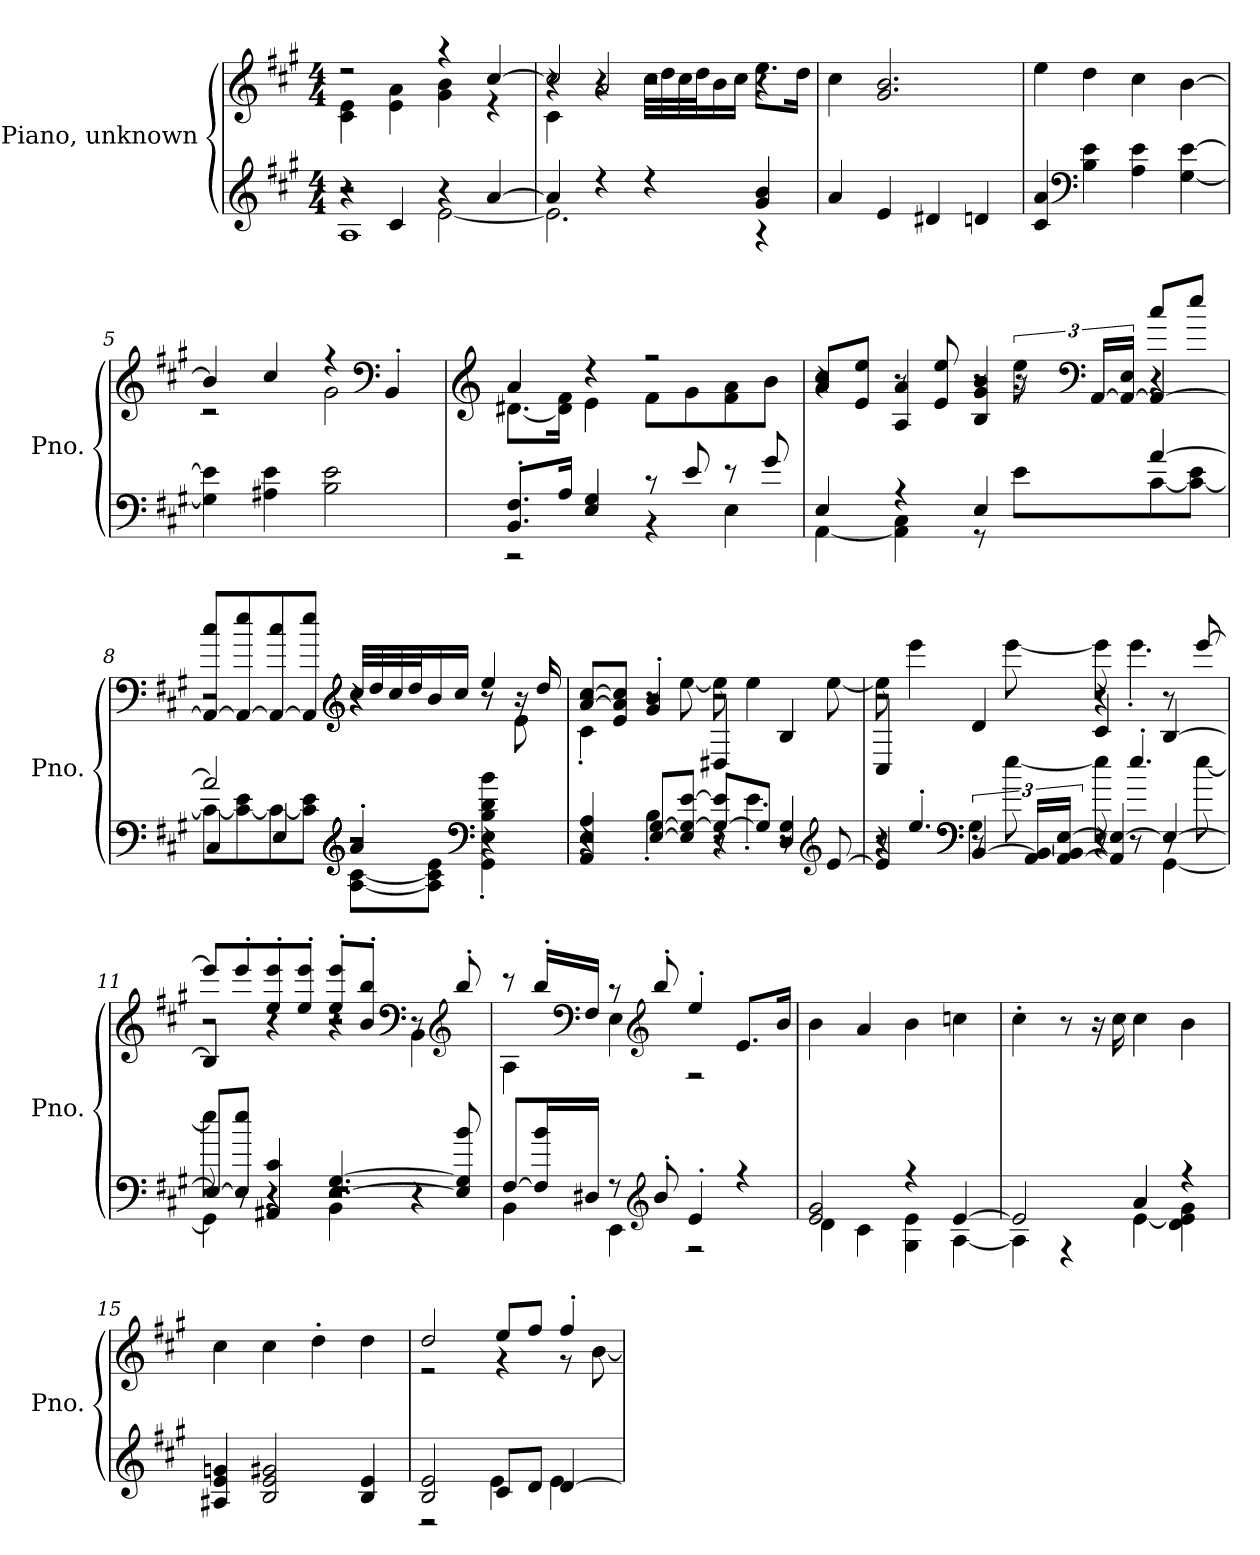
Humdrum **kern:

**kern	**kern
*part1	*part1
*staff2	*staff1
*I"Piano, unknown	*
*I'Pno.	*
*clefG2	*clefG2
*k[f#c#g#]	*k[f#c#g#]
*M4/4	*M4/4
*MM120	*MM120
=1	=1
*^	*^
*	*^	*	*
4r	2r	1A	2r	4c#\ 4e\
4c#/	.	.	.	4e\ 4a\
4r	[2e\	.	4r	4g#\ 4b\
[4a/	.	.	[4cc#/	4r
*	*v	*v	*	*
=2	=2	=2	=2
*	*	*	*^
4a/]	2.e\]	2cc#/]	4c#\	4r
4r	.	.	4r	2a/
4r	.	2r	32cc#\LLL	.
.	.	.	32dd\	.
.	.	.	32cc#\	.
.	.	.	32dd\J	.
.	.	.	16b\	.
.	.	.	16cc#\JJ	.
4g#/ 4b/	4r	.	8.ee\L	4r
.	.	.	16dd\Jk	.
*v	*v	*	*	*
*	*v	*v	*v
=3	=3
4a/	4cc#\
4e/	2.g#/ 2.b/
4d#X/	.
4dn/	.
=4	=4
4c#/ 4a/	4ee\
*clefF4	*
4B\ 4e\	4dd\
4A\ 4e\	4cc#\
[4G#\ [4e\	[4b\
=5	=5
*	*^
4G#\] 4e\]	4b/]	2r
4A#X\ 4e\	4cc#/	.
2B\ 2e\	4r	2g#\
*	*clefF4	*
.	4BB'/	.
!!LO:LB:g=z	!!
=6	=6	=6
*	*clefG2	*
*^	*	*
8.BB/' 8.F#/'L	2r	4a/	[8.d#X\L
16A/Jk	.	.	16d#\] 16f#\Jk
4E/ 4G#/	.	4r	4e\
8r	4r	2r	8f#\L
8e/	.	.	8g#\
8r	4E\	.	8f#\ 8a\
8g#/	.	.	8b\J
=7	=7	=7	=7
*	*	*	*^
4E/	[4AA\	8a/ 8cc#/L	2r	4r
.	.	8e/ 8ee/J	.	.
4r	4AA\] 4C#\	8r	.	4A/ 4a/
.	.	8e/ 8ee/	.	.
4E/	8r	8r	8r	4B/ 4g#/ 4b/
.	8e\L	24r	8ee\	.
*	*	*clefF4	*	*
.	.	[24AA/LL	.	.
.	.	24AA/_ 24E/JJ	.	.
[4a/	[8c#\	4AA/_	4r	8cc#/L
.	8c#\_ 8e\J	.	.	8ee/J
=8	=8	=8	=8	=8
*	*^	*	*	*
2a/]	8c#\L_	4C#/	8AA/_ 8cc#/L	2r	2r
.	8c#\_ 8e\	.	8AA/_ 8ee/	.	.
.	8c#\_	4E/	8AA/_ 8cc#/	.	.
.	8c#\] 8e\J	.	8AA/] 8ee/J	.	.
*clefG2	*	*	*clefG2	*	*
4a'/	[8A\ [8c#\L	2r	32cc#/LLL	4r	4r
.	.	.	32dd/	.	.
.	.	.	32cc#/	.	.
.	.	.	32dd/J	.	.
.	8A\] 8c#\] 8e\J	.	16b/	.	.
.	.	.	16cc#/JJ	.	.
*clefF4	*	*	*	*	*
4r	4GG#\' 4E\' 4B\' 4d\' 4b\'	.	8r	8r	4ee/
.	.	.	16r	8e\	.
.	.	.	16dd/	.	.
!!LO:LB:g=z	!!	!!
=9	=9	=9	=9	=9	=9
2r	4r	4AA/ 4E/ 4A/	[8a/ [8cc#/L	4c#'\	2r
.	.	.	8e/ 8a/] 8cc#/]J	.	.
.	4B'\	[8E/ [8G#/L	4g#/' 4b/'	8r	.
.	.	8E/] 8G#/_ [8e/J	.	[8ee\	.
4r	8r	8G#/_ 8e/]L	2r	8ee\]	4D#X/
.	4.e'\	8G#/J]	.	4ee\	.
4D/ 4G#/	.	8r	.	.	4B/
*clefG2	*	*	*	*	*
.	.	[8e/	.	[8ee\	.
=10	=10	=10	=10	=10	=10
*	*	*^	*	*	*
8r	4r	4e/]	4r	2r	8ee\]	4C#/
4.ee'/	.	.	.	.	4eee\	.
*clefF4	*	*	*	*	*	*
.	8r	[6BB/	4G#\	.	.	4d/
.	[8ee\	.	.	.	[8eee\	.
.	.	[24AA/ 24BB/_LL	.	.	.	.
.	.	24AA/_ 24BB/] [24E/JJ	.	.	.	.
8r	8ee\]	4AA/] 4E/_	4r	4r	8eee\]	4c#/
4.ee'/	8r	.	.	.	4.eee'\	.
.	8r	4E/_	[4GG#\	8r	.	[4B/
.	[8ee\	.	.	[8eee/	.	.
!!LO:LB:g=z	!!	!!
=11	=11	=11	=11	=11	=11	=11
1r	8ee\]	8E/L_	4GG#\]	8eee/L]	2r	4B/]
.	8r	8E/] 8ee/J	.	8eee'/	.	.
.	4r	4AA#X/ 4c#/	4r	8ee/' 8eee/'	.	4r
.	.	.	.	8ee/' 8eee/'J	.	.
.	4BB\	[4.E/ [4.G#/	2r	8ee/' 8eee/'L	4r	2r
.	.	.	.	8b/' 8bb/'J	.	.
*	*	*	*	*clefF4	*	*
.	4r	.	.	8r	4BB\	.
*	*	*	*	*clefG2	*	*
.	.	8E/] 8G#/] 8b/	.	8bb'/	.	.
*	*v	*v	*v	*	*	*
*	*	*	*v	*v
=12	=12	=12	=12
[8F#/L	4BB\	8r	4A\
16F#/] 16b/L	.	16bb'/LL	.
*	*	*clefF4	*
16D#X/JJ	.	16F#/JJ	.
8r	4EE\	8r	4E\
*clefG2	*	*clefG2	*
8b'/	.	8bb'/	.
4e'/	2r	4ee'/	2r
4r	.	8.e/L	.
.	.	16b/Jk	.
*	*	*v	*v
=13	=13	=13
2e/ 2g#/	4d\	4b\
.	4c#\	4a/
4r	4G#\ 4e\	4b\
[4e/	[4A\	4ccn\
=14	=14	=14
2e/]	4A\]	4cc#'\
.	4r	8r
.	.	16r
.	.	16cc#\
4a/	[4e\	4cc#\
4r	4d\ 4e\] 4g#\	4b\
*v	*v	*
!!LO:LB:g=z
=15	=15
4A#X/ 4e/ 4gn/	4cc#\
2B/ 2e/ 2g#X/	4cc#\
.	4dd'\
4B/ 4e/	4dd\
=16	=16
*^	*^
2B/ 2e/	2r	2dd/	2r
8c#/L	4e\	8ee/L	4r
8d/J	.	8ff#/J	.
[4d/	4e\	4ff#'/	8r
.	.	.	[8b\
*v	*v	*	*
*	*v	*v
=	=
*-	*-
